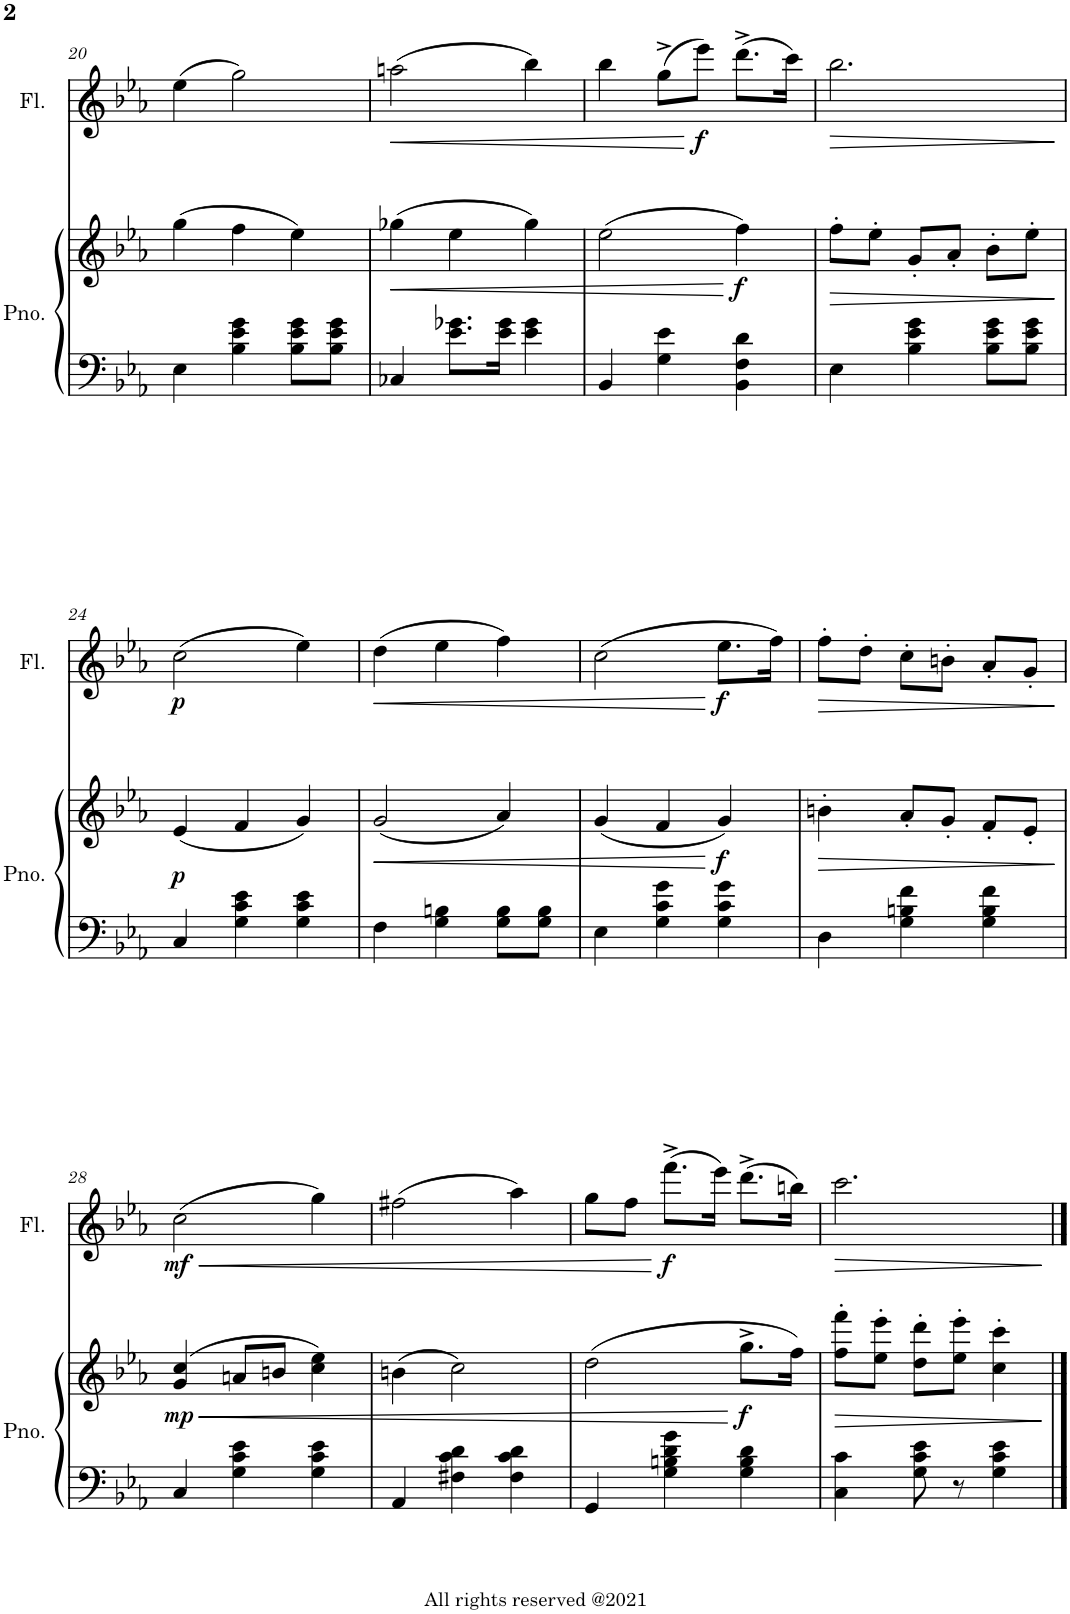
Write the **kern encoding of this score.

**kern	**kern	**dynam	**kern	**dynam
*part2	*part2	*part2	*part1	*part1
*staff3	*staff2	*staff2/3	*staff1	*staff1
*I"Piano	*	*	*I"Flute	*
*I'Pno.	*	*	*I'Fl.	*
!!LO:PB:g=z
*clefF4	*clefG2	*	*clefG2	*
*k[b-e-a-]	*k[b-e-a-]	*	*k[b-e-a-]	*
*M3/4	*M3/4	*	*M3/4	*
=20	=20	=20	=20	=20
4E-\	(4gg\	.	(4ee-\	.
4B-\ 4e-\ 4g\	4ff\	.	2gg\)	.
8B-\ 8e-\ 8g\L	4ee-\)	.	.	.
8B-\ 8e-\ 8g\J	.	.	.	.
=21	=21	=21	=21	=21
!	!	!LO:HP:b	!	!LO:HP:b
4C-X/	(4gg-X\	<	(2aan\	<
8.e-\ 8.g-X\L	4ee-\	.	.	.
16e-\ 16g-\Jk	.	.	.	.
4e-\ 4g-\	4gg-\)	.	4bb-\)	.
=22	=22	=22	=22	=22
4BB-/	(2ee-\	.	4bb-\	.
4G\ 4e-\	.	.	(8gg^\L	.
!	!	!	!	!LO:DY:n=1:b
.	.	.	8eee-\J)	[ f
!	!	!LO:DY:n=1:b	!	!
4BB-\ 4F\ 4d\	4ff\)	[ f	(8.ddd^\L	.
.	.	.	16ccc\Jk)	.
=23	=23	=23	=23	=23
!	!	!LO:HP:b	!	!LO:HP:b
4E-\	8ff'\L	>	2.bb-\	>
.	8ee-'\J	.	.	.
4B-\ 4e-\ 4g\	8g'/L	.	.	.
.	8a-'/J	.	.	.
8B-\ 8e-\ 8g\L	8b-'\L	.	.	.
8B-\ 8e-\ 8g\J	8ee-'\J	.	.	.
.	.	]	.	]
!!LO:LB:g=z
=24	=24	=24	=24	=24
!	!	!LO:DY:b	!	!LO:DY:b
4C/	(4e-/	p	(2cc\	p
4G\ 4c\ 4e-\	4f/	.	.	.
4G\ 4c\ 4e-\	4g/)	.	4ee-\)	.
=25	=25	=25	=25	=25
!	!	!LO:HP:b	!	!LO:HP:b
4F\	(2g/	<	(4dd\	<
4G\ 4Bn\	.	.	4ee-\	.
8G\ 8B\L	4a-/)	.	4ff\)	.
8G\ 8B\J	.	.	.	.
=26	=26	=26	=26	=26
4E-\	(4g/	.	(2cc\	.
4G\ 4c\ 4g\	4f/	.	.	.
!	!	!LO:DY:n=1:b	!	!LO:DY:n=1:b
4G\ 4c\ 4g\	4g/)	[ f	8.ee-\L	[ f
.	.	.	16ff\Jk)	.
=27	=27	=27	=27	=27
!	!	!LO:HP:b	!	!LO:HP:b
4D\	4bn'\	>	8ff'\L	>
.	.	.	8dd'\J	.
4G\ 4Bn\ 4f\	8a-'/L	.	8cc'\L	.
.	8g'/J	.	8bn'\J	.
4G\ 4B\ 4f\	8f'/L	.	8a-'/L	.
.	8e-'/J	.	8g'/J	.
.	.	]	.	]
!!LO:LB:g=z
=28	=28	=28	=28	=28
!	!	!LO:HP:b	!	!LO:HP:b
!	!	!LO:DY:n=1:b	!	!LO:DY:n=1:b
4C/	(4g/ 4cc/	< mp	(2cc\	< mf
4G\ 4c\ 4e-\	8an/L	.	.	.
.	8bn/J	.	.	.
4G\ 4c\ 4e-\	4cc\ 4ee-\)	.	4gg\)	.
=29	=29	=29	=29	=29
4AA-/	(4bn\	.	(2ff#X\	.
4F#X\ 4c\ 4d\	2cc\)	.	.	.
4F#\ 4c\ 4d\	.	.	4aa-\)	.
=30	=30	=30	=30	=30
4GG/	(2dd\	.	8gg\L	.
.	.	.	8ff\J	.
!	!	!	!	!LO:DY:n=1:b
4G\ 4Bn\ 4d\ 4g\	.	.	(8.fff^\L	[ f
.	.	.	16eee-\Jk)	.
!	!	!LO:DY:n=1:b	!	!
4G\ 4B\ 4d\	8.gg^\L	[ f	(8.ddd^\L	.
.	16ff\Jk)	.	16bbn\Jk)	.
=31	=31	=31	=31	=31
!	!	!LO:HP:b	!	!LO:HP:b
4C\ 4c\	8ff\' 8fff\'L	>	2.ccc\	>
.	8ee-\' 8eee-\'J	.	.	.
8G\ 8c\ 8e-\	8dd\' 8ddd\'L	.	.	.
8r	8ee-\' 8eee-\'J	.	.	.
4G\ 4c\ 4e-\	4cc\' 4ccc\'	.	.	.
.	.	]	.	]
==	==	==	==	==
*-	*-	*-	*-	*-
